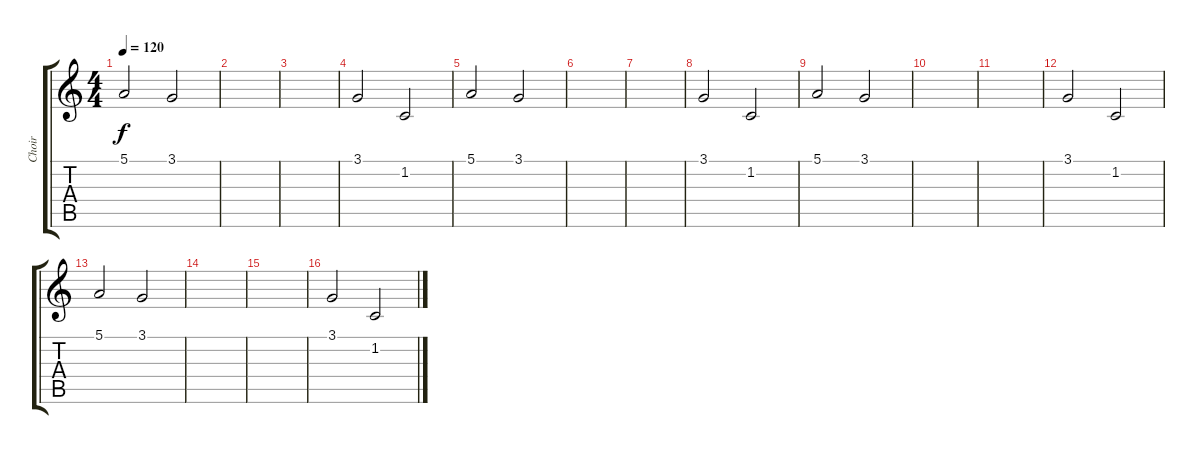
\track ("Choir" "Choir") {instrument choiraahs}
\staff {score tabs}
\tuning (E4 B3 G3 D3 A2 E2) {hide}
\ts (4 4)
\tempo 120
\clef g2
\ks c
5.1.2{dy f} 3.1.2 |
|
|
3.1.2 1.2.2 |
5.1.2 3.1.2 |
|
|
3.1.2 1.2.2 |
5.1.2 3.1.2 |
|
|
3.1.2 1.2.2 |
5.1.2 3.1.2 |
|
|
3.1.2 1.2.2
